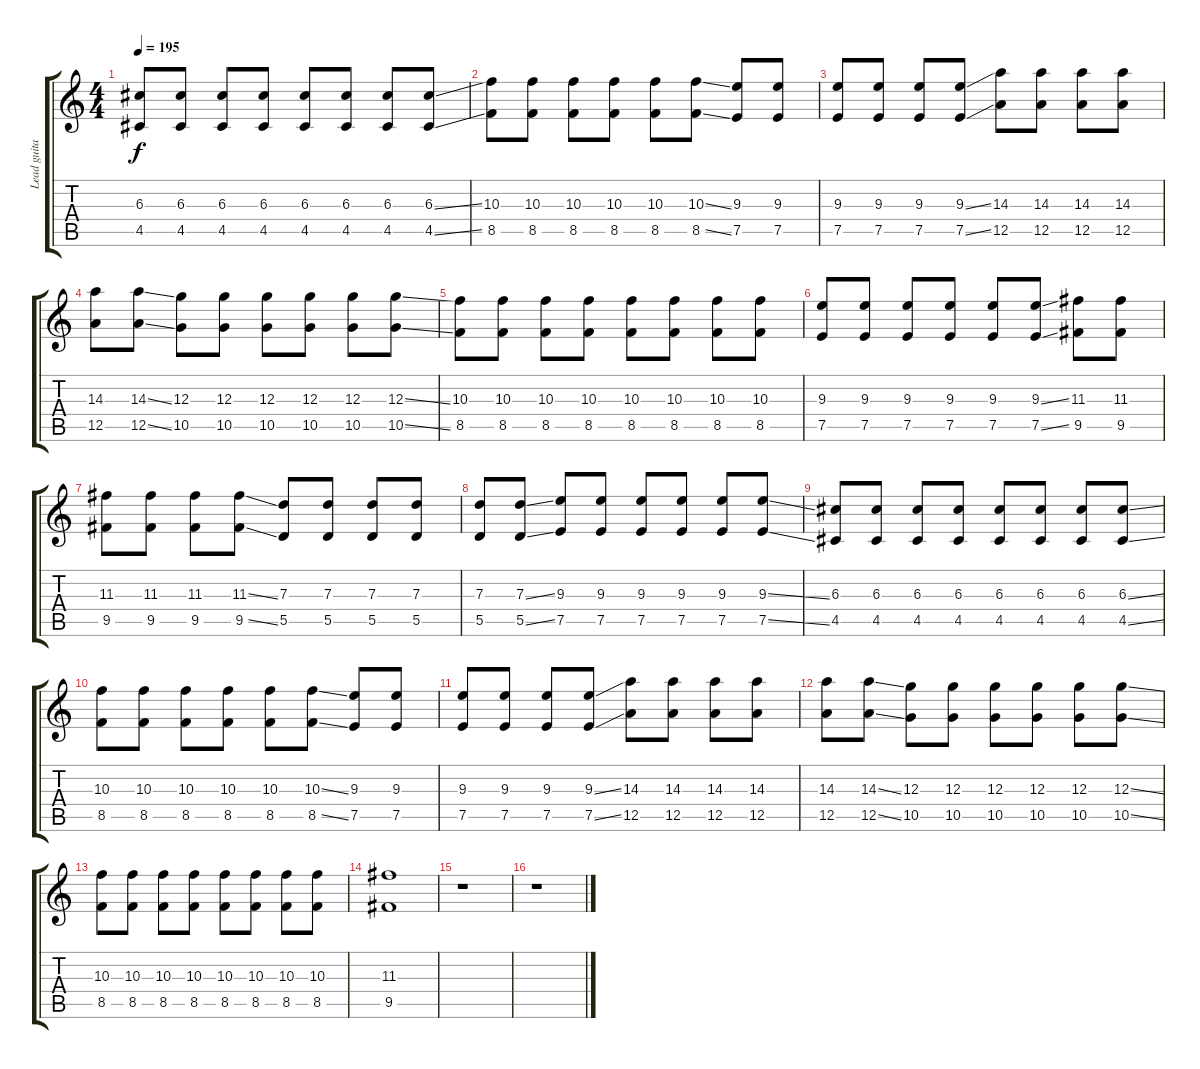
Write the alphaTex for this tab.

\track ("Lead guitar" "Lead guita") {instrument overdrivenguitar}
\staff {score tabs}
\tuning (E4 B3 G3 D3 A2 E2) {hide}
\ts (4 4)
\tempo 195
\clef g2
\ks c
(6.3 4.5).8{dy f} (6.3 4.5).8 (6.3 4.5).8 (6.3 4.5).8 (6.3 4.5).8 (6.3 4.5).8 (6.3 4.5).8 (6.3{ss} 4.5{ss}).8 |
(10.3 8.5).8 (10.3 8.5).8 (10.3 8.5).8 (10.3 8.5).8 (10.3 8.5).8 (10.3{ss} 8.5{ss}).8 (9.3 7.5).8 (9.3 7.5).8 |
(9.3 7.5).8 (9.3 7.5).8 (9.3 7.5).8 (9.3{ss} 7.5{ss}).8 (14.3 12.5).8 (14.3 12.5).8 (14.3 12.5).8 (14.3 12.5).8 |
(14.3 12.5).8 (14.3{ss} 12.5{ss}).8 (12.3 10.5).8 (12.3 10.5).8 (12.3 10.5).8 (12.3 10.5).8 (12.3 10.5).8 (12.3{ss} 10.5{ss}).8 |
(10.3 8.5).8 (10.3 8.5).8 (10.3 8.5).8 (10.3 8.5).8 (10.3 8.5).8 (10.3 8.5).8 (10.3 8.5).8 (10.3 8.5).8 |
(9.3 7.5).8 (9.3 7.5).8 (9.3 7.5).8 (9.3 7.5).8 (9.3 7.5).8 (9.3{ss} 7.5{ss}).8 (11.3 9.5).8 (11.3 9.5).8 |
(11.3 9.5).8 (11.3 9.5).8 (11.3 9.5).8 (11.3{ss} 9.5{ss}).8 (7.3 5.5).8 (7.3 5.5).8 (7.3 5.5).8 (7.3 5.5).8 |
(7.3 5.5).8 (7.3{ss} 5.5{ss}).8 (9.3 7.5).8 (9.3 7.5).8 (9.3 7.5).8 (9.3 7.5).8 (9.3 7.5).8 (9.3{ss} 7.5{ss}).8 |
(6.3 4.5).8 (6.3 4.5).8 (6.3 4.5).8 (6.3 4.5).8 (6.3 4.5).8 (6.3 4.5).8 (6.3 4.5).8 (6.3{ss} 4.5{ss}).8 |
(10.3 8.5).8 (10.3 8.5).8 (10.3 8.5).8 (10.3 8.5).8 (10.3 8.5).8 (10.3{ss} 8.5{ss}).8 (9.3 7.5).8 (9.3 7.5).8 |
(9.3 7.5).8 (9.3 7.5).8 (9.3 7.5).8 (9.3{ss} 7.5{ss}).8 (14.3 12.5).8 (14.3 12.5).8 (14.3 12.5).8 (14.3 12.5).8 |
(14.3 12.5).8 (14.3{ss} 12.5{ss}).8 (12.3 10.5).8 (12.3 10.5).8 (12.3 10.5).8 (12.3 10.5).8 (12.3 10.5).8 (12.3{ss} 10.5{ss}).8 |
(10.3 8.5).8 (10.3 8.5).8 (10.3 8.5).8 (10.3 8.5).8 (10.3 8.5).8 (10.3 8.5).8 (10.3 8.5).8 (10.3 8.5).8 |
(11.3 9.5).1{volume 3} |
r.1 |
r.1
